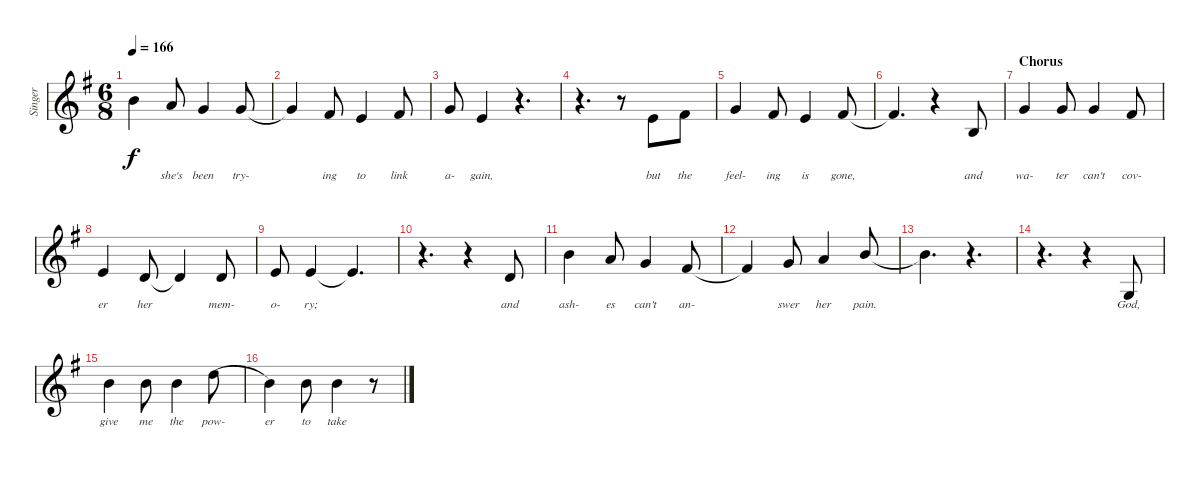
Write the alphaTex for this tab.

\defaultSystemsLayout 4
\bracketExtendMode groupsimilarinstruments
\otherSystemsTrackNameOrientation horizontal
\track ("Vocals" "Singer") {multiBarRest instrument voiceoohs}
\staff {score}
\tuning (E4 B3 G3 D3 A2 E2)
\ts (6 8)
\tempo 166
\clef g2
\ks g
7.1{t acc forcenatural}.4{dy f beam Down} 5.1{acc forcenatural}.8{lyrics (0 "she's") lyrics (1 "") lyrics (2 "") lyrics (3 "") lyrics (4 "") beam Up} 3.1{acc forcenatural}.4{lyrics (0 "been") lyrics (1 "") lyrics (2 "") lyrics (3 "") lyrics (4 "") beam Up} 3.1{acc forcenatural}.8{lyrics (0 "try-") lyrics (1 "") lyrics (2 "") lyrics (3 "") lyrics (4 "") beam Up} |
3.1{t acc forcenatural}.4{beam Up} 2.1{acc #}.8{lyrics (0 "ing") lyrics (1 "") lyrics (2 "") lyrics (3 "") lyrics (4 "") beam Up} 0.1{acc forcenatural}.4{lyrics (0 "to") lyrics (1 "") lyrics (2 "") lyrics (3 "") lyrics (4 "") beam Up} 2.1{acc #}.8{lyrics (0 "link") lyrics (1 "") lyrics (2 "") lyrics (3 "") lyrics (4 "") beam Up} |
3.1{acc forcenatural}.8{lyrics (0 "a-") lyrics (1 "") lyrics (2 "") lyrics (3 "") lyrics (4 "") beam Up} 5.2{acc forcenatural}.4{lyrics (0 "gain,") lyrics (1 "") lyrics (2 "") lyrics (3 "") lyrics (4 "") beam Up} r.4{d beam Up} |
r.4{d beam Down} r.8{beam Down} 0.1{acc forcenatural}.8{lyrics (0 "but") lyrics (1 "") lyrics (2 "") lyrics (3 "") lyrics (4 "") beam Up} 2.1{acc #}.8{lyrics (0 "the") lyrics (1 "") lyrics (2 "") lyrics (3 "") lyrics (4 "") beam Up} |
3.1{acc forcenatural}.4{lyrics (0 "feel-") lyrics (1 "") lyrics (2 "") lyrics (3 "") lyrics (4 "") beam Up} 2.1{acc #}.8{lyrics (0 "ing") lyrics (1 "") lyrics (2 "") lyrics (3 "") lyrics (4 "") beam Up} 0.1{acc forcenatural}.4{lyrics (0 "is") lyrics (1 "") lyrics (2 "") lyrics (3 "") lyrics (4 "") beam Up} 2.1{acc #}.8{lyrics (0 "gone,") lyrics (1 "") lyrics (2 "") lyrics (3 "") lyrics (4 "") beam Up} |
2.1{t acc #}.4{d beam Up} r.4{beam Up} 4.3{acc forcenatural}.8{lyrics (0 "and") lyrics (1 "") lyrics (2 "") lyrics (3 "") lyrics (4 "") beam Up} |
\section ("" "Chorus")
3.1{acc forcenatural}.4{lyrics (0 "wa-") lyrics (1 "") lyrics (2 "") lyrics (3 "") lyrics (4 "") beam Up} 3.1{acc forcenatural}.8{lyrics (0 "ter") lyrics (1 "") lyrics (2 "") lyrics (3 "") lyrics (4 "") beam Up} 3.1{acc forcenatural}.4{lyrics (0 "can't") lyrics (1 "") lyrics (2 "") lyrics (3 "") lyrics (4 "") beam Up} 2.1{acc #}.8{lyrics (0 "cov-") lyrics (1 "") lyrics (2 "") lyrics (3 "") lyrics (4 "") beam Up} |
5.2{acc forcenatural}.4{lyrics (0 "er") lyrics (1 "") lyrics (2 "") lyrics (3 "") lyrics (4 "") beam Up} 3.2{acc forcenatural}.8{lyrics (0 "her") lyrics (1 "") lyrics (2 "") lyrics (3 "") lyrics (4 "") beam Up} 3.2{t acc forcenatural}.4{beam Up} 3.2{acc forcenatural}.8{lyrics (0 "mem-") lyrics (1 "") lyrics (2 "") lyrics (3 "") lyrics (4 "") beam Up} |
0.1{acc forcenatural}.8{lyrics (0 "o-") lyrics (1 "") lyrics (2 "") lyrics (3 "") lyrics (4 "") beam Up} 0.1{acc forcenatural}.4{lyrics (0 "ry;") lyrics (1 "") lyrics (2 "") lyrics (3 "") lyrics (4 "") beam Up} 0.1{t acc forcenatural}.4{d beam Up} |
r.4{d beam Down} r.4{beam Down} 7.3{acc forcenatural}.8{lyrics (0 "and") lyrics (1 "") lyrics (2 "") lyrics (3 "") lyrics (4 "") beam Up} |
7.1{acc forcenatural}.4{lyrics (0 "ash-") lyrics (1 "") lyrics (2 "") lyrics (3 "") lyrics (4 "") beam Down} 5.1{acc forcenatural}.8{lyrics (0 "es") lyrics (1 "") lyrics (2 "") lyrics (3 "") lyrics (4 "") beam Up} 3.1{acc forcenatural}.4{lyrics (0 "can't") lyrics (1 "") lyrics (2 "") lyrics (3 "") lyrics (4 "") beam Up} 2.1{acc #}.8{lyrics (0 "an-") lyrics (1 "") lyrics (2 "") lyrics (3 "") lyrics (4 "") beam Up} |
2.1{t acc #}.4{beam Up} 3.1{acc forcenatural}.8{lyrics (0 "swer") lyrics (1 "") lyrics (2 "") lyrics (3 "") lyrics (4 "") beam Up} 5.1{acc forcenatural}.4{lyrics (0 "her") lyrics (1 "") lyrics (2 "") lyrics (3 "") lyrics (4 "") beam Up} 7.1{acc forcenatural}.8{lyrics (0 "pain.") lyrics (1 "") lyrics (2 "") lyrics (3 "") lyrics (4 "") beam Up} |
7.1{t acc forcenatural}.4{d beam Down} r.4{d beam Down} |
r.4{d beam Down} r.4{beam Down} 5.4{acc forcenatural}.8{lyrics (0 "God,") lyrics (1 "") lyrics (2 "") lyrics (3 "") lyrics (4 "") beam Up} |
7.1{acc forcenatural}.4{lyrics (0 "give") lyrics (1 "") lyrics (2 "") lyrics (3 "") lyrics (4 "") beam Down} 7.1{acc forcenatural}.8{lyrics (0 "me") lyrics (1 "") lyrics (2 "") lyrics (3 "") lyrics (4 "") beam Down} 7.1{acc forcenatural}.4{lyrics (0 "the") lyrics (1 "") lyrics (2 "") lyrics (3 "") lyrics (4 "") beam Down} 10.1{acc forcenatural}.8{lyrics (0 "pow-") lyrics (1 "") lyrics (2 "") lyrics (3 "") lyrics (4 "") legatoorigin beam Down} |
7.1{acc forcenatural}.4{lyrics (0 "er") lyrics (1 "") lyrics (2 "") lyrics (3 "") lyrics (4 "") beam Down} 7.1{acc forcenatural}.8{lyrics (0 "to") lyrics (1 "") lyrics (2 "") lyrics (3 "") lyrics (4 "") beam Down} 7.1{acc forcenatural}.4{lyrics (0 "take") lyrics (1 "") lyrics (2 "") lyrics (3 "") lyrics (4 "") beam Down} r.8{beam Down}
